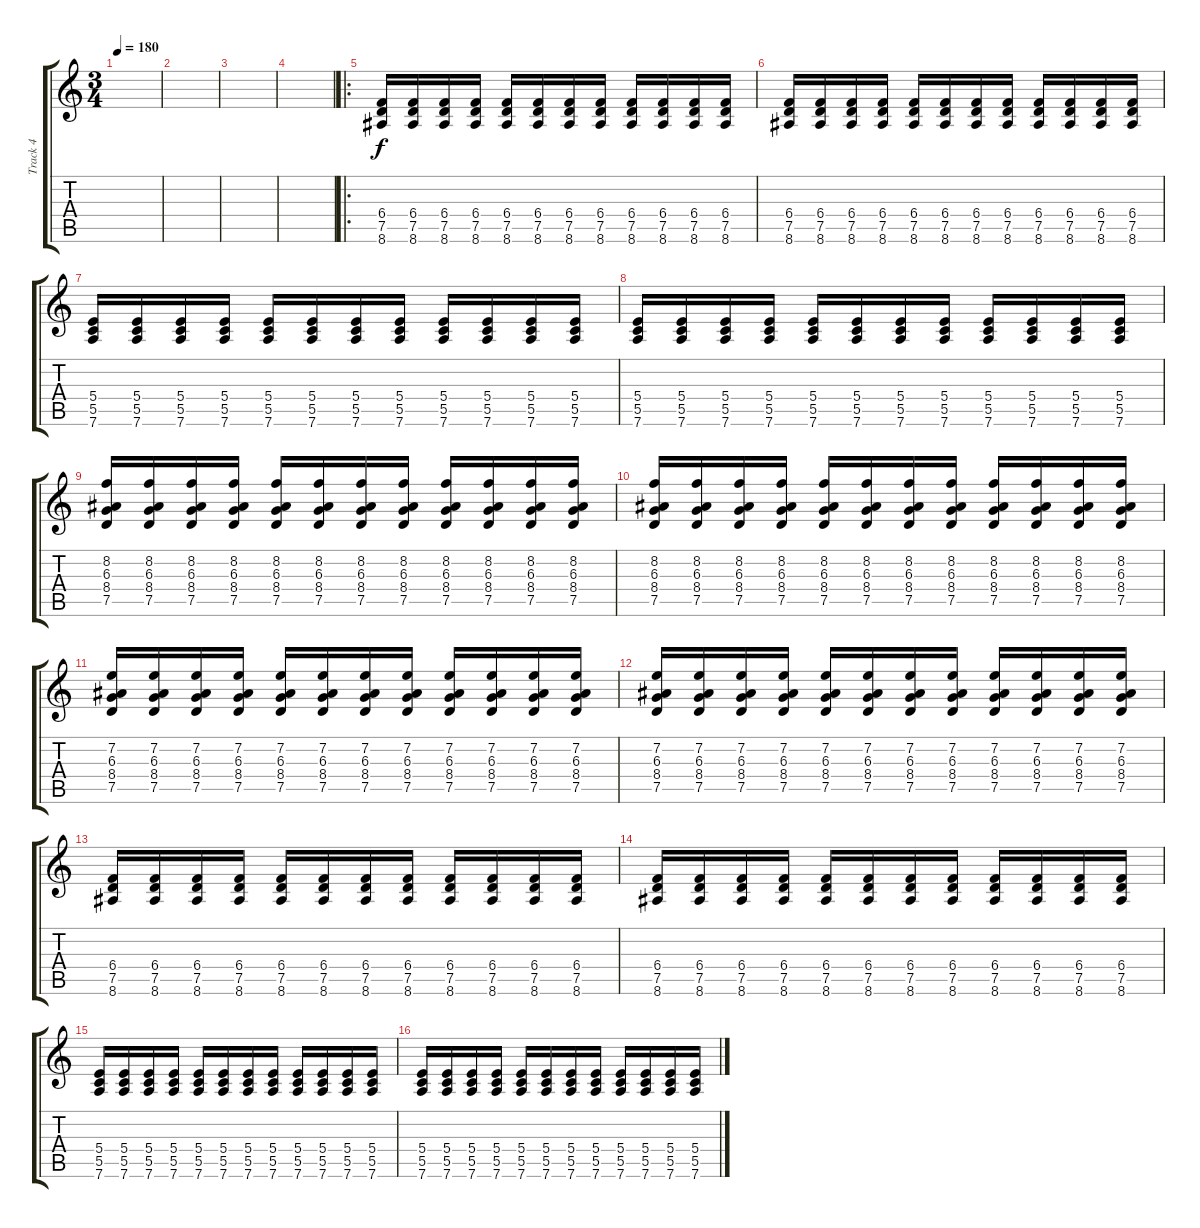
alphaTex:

\track ("Track 4" "Track 4") {instrument distortionguitar}
\staff {score tabs}
\tuning (D4 A3 E3 B2 G2 D2) {hide}
\ts (3 4)
\tempo 180
\clef g2
\ks c
|
|
|
|
\ro
(6.4 7.5 8.6).16{instrument distortionguitar} (6.4 7.5 8.6).16 (6.4 7.5 8.6).16 (6.4 7.5 8.6).16 (6.4 7.5 8.6).16 (6.4 7.5 8.6).16 (6.4 7.5 8.6).16 (6.4 7.5 8.6).16 (6.4 7.5 8.6).16 (6.4 7.5 8.6).16 (6.4 7.5 8.6).16 (6.4 7.5 8.6).16 |
(6.4 7.5 8.6).16 (6.4 7.5 8.6).16 (6.4 7.5 8.6).16 (6.4 7.5 8.6).16 (6.4 7.5 8.6).16 (6.4 7.5 8.6).16 (6.4 7.5 8.6).16 (6.4 7.5 8.6).16 (6.4 7.5 8.6).16 (6.4 7.5 8.6).16 (6.4 7.5 8.6).16 (6.4 7.5 8.6).16 |
(5.4 5.5 7.6).16 (5.4 5.5 7.6).16 (5.4 5.5 7.6).16 (5.4 5.5 7.6).16 (5.4 5.5 7.6).16 (5.4 5.5 7.6).16 (5.4 5.5 7.6).16 (5.4 5.5 7.6).16 (5.4 5.5 7.6).16 (5.4 5.5 7.6).16 (5.4 5.5 7.6).16 (5.4 5.5 7.6).16 |
(5.4 5.5 7.6).16 (5.4 5.5 7.6).16 (5.4 5.5 7.6).16 (5.4 5.5 7.6).16 (5.4 5.5 7.6).16 (5.4 5.5 7.6).16 (5.4 5.5 7.6).16 (5.4 5.5 7.6).16 (5.4 5.5 7.6).16 (5.4 5.5 7.6).16 (5.4 5.5 7.6).16 (5.4 5.5 7.6).16 |
(8.2 6.3 8.4 7.5).16 (8.2 6.3 8.4 7.5).16 (8.2 6.3 8.4 7.5).16 (8.2 6.3 8.4 7.5).16 (8.2 6.3 8.4 7.5).16 (8.2 6.3 8.4 7.5).16 (8.2 6.3 8.4 7.5).16 (8.2 6.3 8.4 7.5).16 (8.2 6.3 8.4 7.5).16 (8.2 6.3 8.4 7.5).16 (8.2 6.3 8.4 7.5).16 (8.2 6.3 8.4 7.5).16 |
(8.2 6.3 8.4 7.5).16 (8.2 6.3 8.4 7.5).16 (8.2 6.3 8.4 7.5).16 (8.2 6.3 8.4 7.5).16 (8.2 6.3 8.4 7.5).16 (8.2 6.3 8.4 7.5).16 (8.2 6.3 8.4 7.5).16 (8.2 6.3 8.4 7.5).16 (8.2 6.3 8.4 7.5).16 (8.2 6.3 8.4 7.5).16 (8.2 6.3 8.4 7.5).16 (8.2 6.3 8.4 7.5).16 |
(7.2 6.3 8.4 7.5).16 (7.2 6.3 8.4 7.5).16 (7.2 6.3 8.4 7.5).16 (7.2 6.3 8.4 7.5).16 (7.2 6.3 8.4 7.5).16 (7.2 6.3 8.4 7.5).16 (7.2 6.3 8.4 7.5).16 (7.2 6.3 8.4 7.5).16 (7.2 6.3 8.4 7.5).16 (7.2 6.3 8.4 7.5).16 (7.2 6.3 8.4 7.5).16 (7.2 6.3 8.4 7.5).16 |
(7.2 6.3 8.4 7.5).16 (7.2 6.3 8.4 7.5).16 (7.2 6.3 8.4 7.5).16 (7.2 6.3 8.4 7.5).16 (7.2 6.3 8.4 7.5).16 (7.2 6.3 8.4 7.5).16 (7.2 6.3 8.4 7.5).16 (7.2 6.3 8.4 7.5).16 (7.2 6.3 8.4 7.5).16 (7.2 6.3 8.4 7.5).16 (7.2 6.3 8.4 7.5).16 (7.2 6.3 8.4 7.5).16 |
(6.4 7.5 8.6).16 (6.4 7.5 8.6).16 (6.4 7.5 8.6).16 (6.4 7.5 8.6).16 (6.4 7.5 8.6).16 (6.4 7.5 8.6).16 (6.4 7.5 8.6).16 (6.4 7.5 8.6).16 (6.4 7.5 8.6).16 (6.4 7.5 8.6).16 (6.4 7.5 8.6).16 (6.4 7.5 8.6).16 |
(6.4 7.5 8.6).16 (6.4 7.5 8.6).16 (6.4 7.5 8.6).16 (6.4 7.5 8.6).16 (6.4 7.5 8.6).16 (6.4 7.5 8.6).16 (6.4 7.5 8.6).16 (6.4 7.5 8.6).16 (6.4 7.5 8.6).16 (6.4 7.5 8.6).16 (6.4 7.5 8.6).16 (6.4 7.5 8.6).16 |
(5.4 5.5 7.6).16 (5.4 5.5 7.6).16 (5.4 5.5 7.6).16 (5.4 5.5 7.6).16 (5.4 5.5 7.6).16 (5.4 5.5 7.6).16 (5.4 5.5 7.6).16 (5.4 5.5 7.6).16 (5.4 5.5 7.6).16 (5.4 5.5 7.6).16 (5.4 5.5 7.6).16 (5.4 5.5 7.6).16 |
(5.4 5.5 7.6).16 (5.4 5.5 7.6).16 (5.4 5.5 7.6).16 (5.4 5.5 7.6).16 (5.4 5.5 7.6).16 (5.4 5.5 7.6).16 (5.4 5.5 7.6).16 (5.4 5.5 7.6).16 (5.4 5.5 7.6).16 (5.4 5.5 7.6).16 (5.4 5.5 7.6).16 (5.4 5.5 7.6).16
